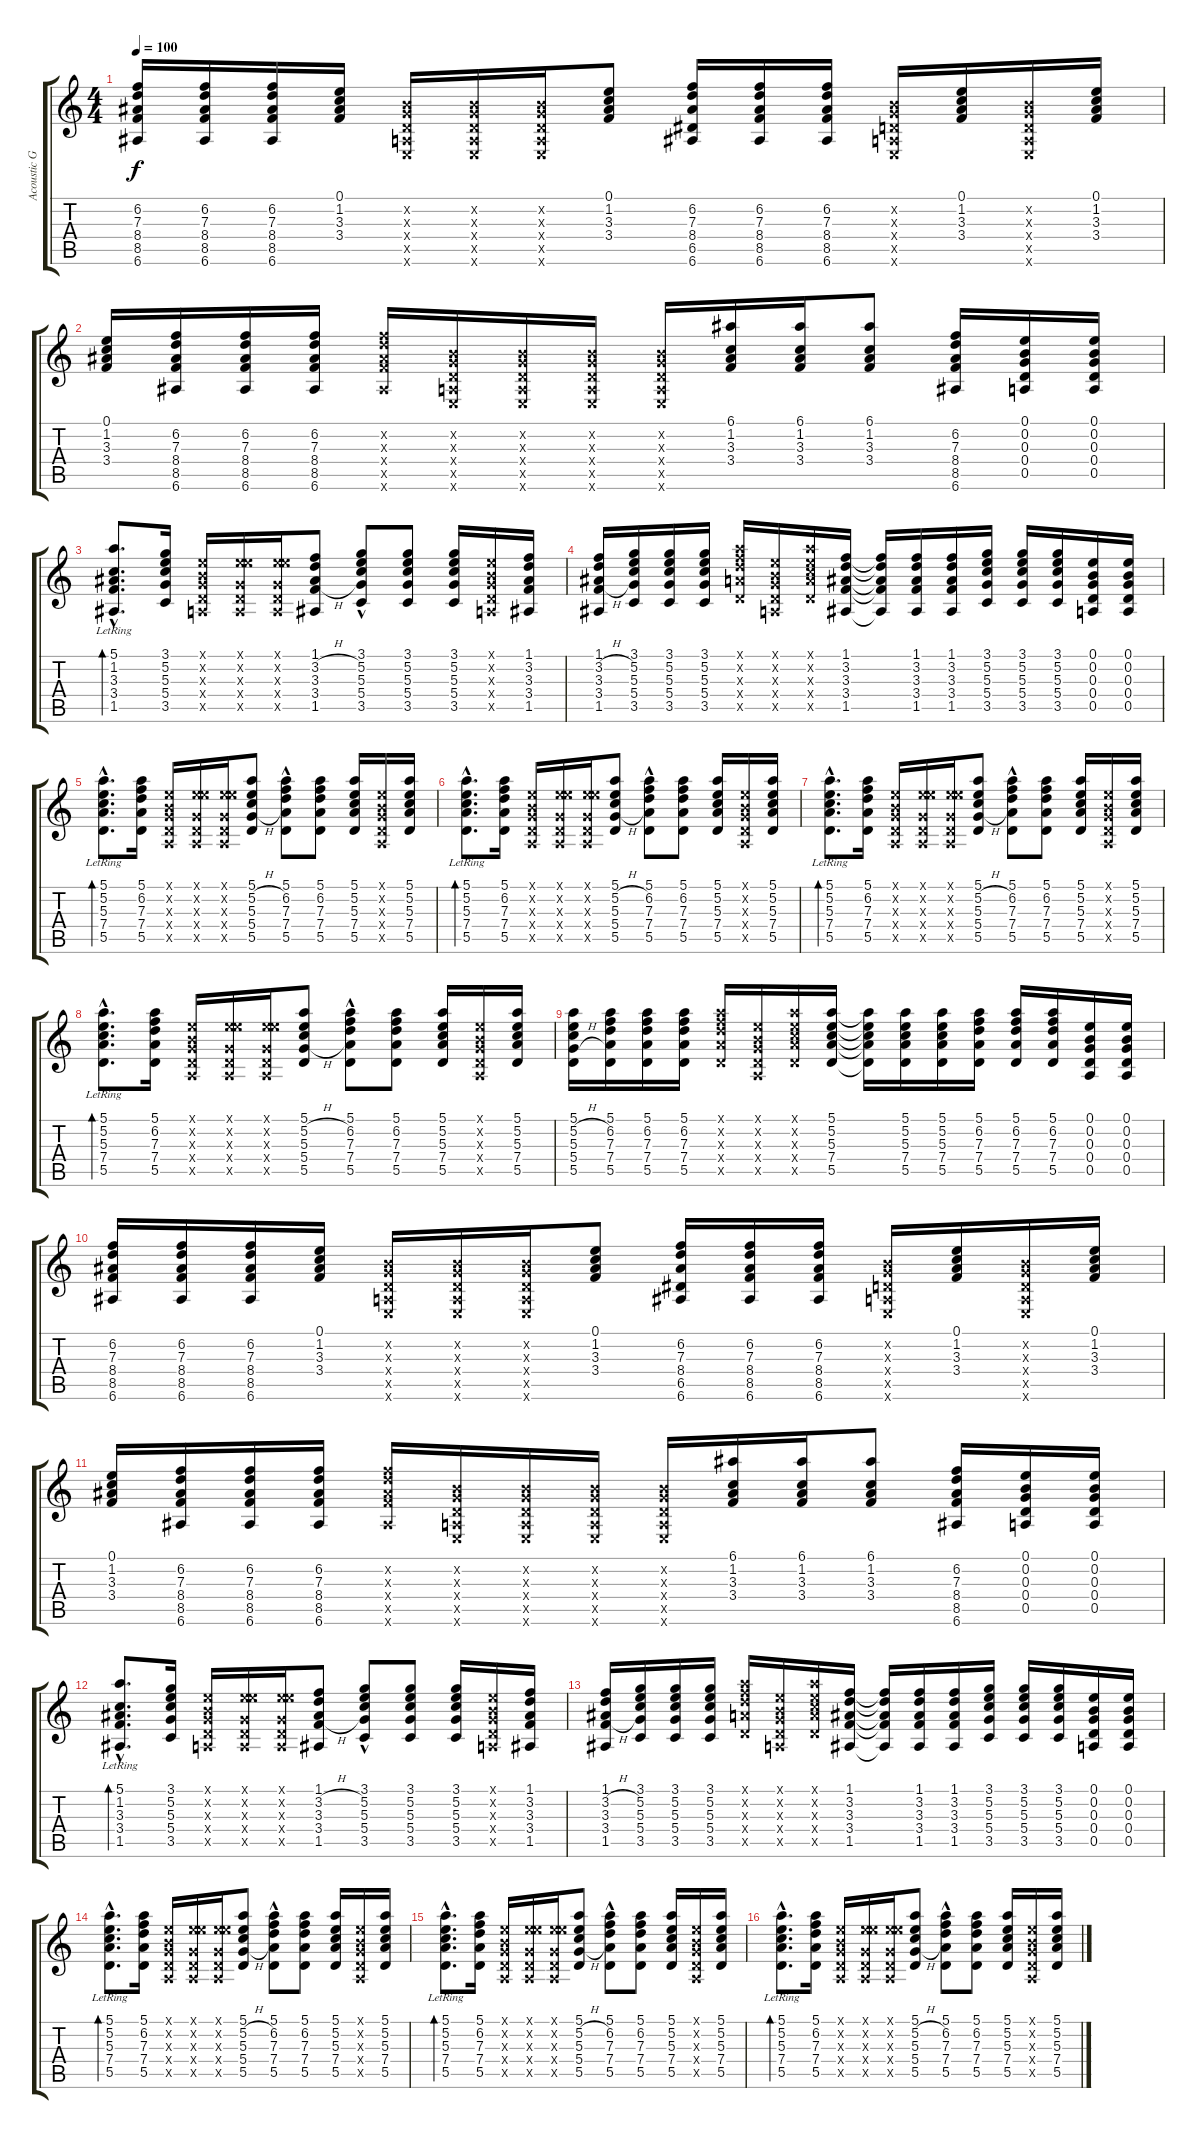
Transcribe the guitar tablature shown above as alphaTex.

\track ("Acoustic Guitar" "Acoustic G") {instrument acousticguitarnylon}
\staff {score tabs}
\tuning (E4 B3 G3 D3 A2 E2) {hide}
\ts (4 4)
\tempo 100
\clef g2
\ks c
(6.2 7.3 8.4 8.5 6.6).16{dy f} (6.2 7.3 8.4 8.5 6.6).16 (6.2 7.3 8.4 8.5 6.6).16 (0.1 1.2 3.3 3.4).16 (0.2{x} 0.3{x} 0.4{x} 0.5{x} 0.6{x}).16 (0.2{x} 0.3{x} 0.4{x} 0.5{x} 0.6{x}).16 (0.2{x} 0.3{x} 0.4{x} 0.5{x} 0.6{x}).16 (0.1 1.2 3.3 3.4).8 (6.2 7.3 8.4 6.5 6.6).16 (6.2 7.3 8.4 8.5 6.6).16 (6.2 7.3 8.4 8.5 6.6).16 (0.2{x} 0.3{x} 0.4{x} 0.5{x} 0.6{x}).16 (0.1 1.2 3.3 3.4).16 (0.2{x} 0.3{x} 0.4{x} 0.5{x} 0.6{x}).16 (0.1 1.2 3.3 3.4).16 |
(0.1 1.2 3.3 3.4).16 (6.2 7.3 8.4 8.5 6.6).16 (6.2 7.3 8.4 8.5 6.6).16 (6.2 7.3 8.4 8.5 6.6).16 (6.2{x} 7.3{x} 8.4{x} 8.5{x} 6.6{x}).16 (0.2{x} 0.3{x} 0.4{x} 0.5{x} 0.6{x}).16 (0.2{x} 0.3{x} 0.4{x} 0.5{x} 0.6{x}).16 (0.2{x} 0.3{x} 0.4{x} 0.5{x} 0.6{x}).16 (0.2{x} 0.3{x} 0.4{x} 0.5{x} 0.6{x}).16 (6.1 1.2 3.3 3.4).16 (6.1 1.2 3.3 3.4).16 (6.1 1.2 3.3 3.4).8 (6.2 7.3 8.4 8.5 6.6).16 (0.1 0.2 0.3 0.4 0.5).16 (0.1 0.2 0.3 0.4 0.5).16 |
(5.1{hac} 1.2 3.3{hac} 3.4{hac} 1.5{hac lr}).8{d bd 60} (3.1 5.2 5.3 5.4 3.5).16 (0.1{x} 0.2{x} 0.3{x} 0.4{x} 0.5{x}).16 (0.1{x} 5.2{x} 0.3{x} 0.4{x} 0.5{x}).16 (0.1{x} 5.2{x} 0.3{x} 0.4{x} 0.5{x}).16 (1.1 3.2{h} 3.3{h} 3.4{h} 1.5).8 (3.1 5.2{hac} 5.3{hac} 5.4 3.5).8 (3.1 5.2 5.3 5.4 3.5).8 (3.1 5.2 5.3 5.4 3.5).16 (0.1{x} 0.2{x} 0.3{x} 0.4{x} 0.5{x}).16 (1.1 3.2 3.3 3.4 1.5).16 |
(1.1 3.2{h} 3.3{h} 3.4{h} 1.5).16 (3.1 5.2 5.3 5.4 3.5).16 (3.1 5.2 5.3 5.4 3.5).16 (3.1 5.2 5.3 5.4 3.5).16 (5.1{x} 6.2{x} 7.3{x} 7.4{x} 5.5{x}).16 (0.1{x} 0.2{x} 0.3{x} 0.4{x} 0.5{x}).16 (5.1{x} 5.2{x} 5.3{x} 7.4{x} 5.5{x}).16 (1.1 3.2 3.3 3.4 1.5).16 (1.1{t} 3.2{t} 3.3{t} 3.4{t} 1.5{t}).16 (1.1 3.2 3.3 3.4 1.5).16 (1.1 3.2 3.3 3.4 1.5).16 (3.1 5.2 5.3 5.4 3.5).16 (3.1 5.2 5.3 5.4 3.5).16 (3.1 5.2 5.3 5.4 3.5).16 (0.1 0.2 0.3 0.4 0.5).16 (0.1 0.2 0.3 0.4 0.5).16 |
(5.1{hac} 5.2 5.3{hac} 7.4{hac} 5.5{hac lr}).8{d bd 60} (5.1 6.2 7.3 7.4 5.5).16 (0.1{x} 0.2{x} 0.3{x} 0.4{x} 0.5{x}).16 (0.1{x} 5.2{x} 0.3{x} 0.4{x} 0.5{x}).16 (0.1{x} 5.2{x} 0.3{x} 0.4{x} 0.5{x}).16 (5.1 5.2{h} 5.3{h} 5.4{h} 5.5).8 (5.1 6.2{hac} 7.3{hac} 7.4 5.5).8 (5.1 6.2 7.3 7.4 5.5).8 (5.1 5.2 5.3 7.4 5.5).16 (0.1{x} 0.2{x} 0.3{x} 0.4{x} 0.5{x}).16 (5.1 5.2 5.3 7.4 5.5).16 |
(5.1{hac} 5.2 5.3{hac} 7.4{hac} 5.5{hac lr}).8{d bd 60} (5.1 6.2 7.3 7.4 5.5).16 (0.1{x} 0.2{x} 0.3{x} 0.4{x} 0.5{x}).16 (0.1{x} 5.2{x} 0.3{x} 0.4{x} 0.5{x}).16 (0.1{x} 5.2{x} 0.3{x} 0.4{x} 0.5{x}).16 (5.1 5.2{h} 5.3{h} 5.4{h} 5.5).8 (5.1 6.2{hac} 7.3{hac} 7.4 5.5).8 (5.1 6.2 7.3 7.4 5.5).8 (5.1 5.2 5.3 7.4 5.5).16 (0.1{x} 0.2{x} 0.3{x} 0.4{x} 0.5{x}).16 (5.1 5.2 5.3 7.4 5.5).16 |
(5.1{hac} 5.2 5.3{hac} 7.4{hac} 5.5{hac lr}).8{d bd 60} (5.1 6.2 7.3 7.4 5.5).16 (0.1{x} 0.2{x} 0.3{x} 0.4{x} 0.5{x}).16 (0.1{x} 5.2{x} 0.3{x} 0.4{x} 0.5{x}).16 (0.1{x} 5.2{x} 0.3{x} 0.4{x} 0.5{x}).16 (5.1 5.2{h} 5.3{h} 5.4{h} 5.5).8 (5.1 6.2{hac} 7.3{hac} 7.4 5.5).8 (5.1 6.2 7.3 7.4 5.5).8 (5.1 5.2 5.3 7.4 5.5).16 (0.1{x} 0.2{x} 0.3{x} 0.4{x} 0.5{x}).16 (5.1 5.2 5.3 7.4 5.5).16 |
(5.1{hac} 5.2 5.3{hac} 7.4{hac} 5.5{hac lr}).8{d bd 60} (5.1 6.2 7.3 7.4 5.5).16 (0.1{x} 0.2{x} 0.3{x} 0.4{x} 0.5{x}).16 (0.1{x} 5.2{x} 0.3{x} 0.4{x} 0.5{x}).16 (0.1{x} 5.2{x} 0.3{x} 0.4{x} 0.5{x}).16 (5.1 5.2{h} 5.3{h} 5.4{h} 5.5).8 (5.1 6.2{hac} 7.3{hac} 7.4 5.5).8 (5.1 6.2 7.3 7.4 5.5).8 (5.1 5.2 5.3 7.4 5.5).16 (0.1{x} 0.2{x} 0.3{x} 0.4{x} 0.5{x}).16 (5.1 5.2 5.3 7.4 5.5).16 |
(5.1 5.2{h} 5.3{h} 5.4{h} 5.5).16 (5.1 6.2 7.3 7.4 5.5).16 (5.1 6.2 7.3 7.4 5.5).16 (5.1 6.2 7.3 7.4 5.5).16 (5.1{x} 6.2{x} 7.3{x} 7.4{x} 5.5{x}).16 (0.1{x} 0.2{x} 0.3{x} 0.4{x} 0.5{x}).16 (5.1{x} 5.2{x} 5.3{x} 7.4{x} 5.5{x}).16 (5.1 5.2 5.3 7.4 5.5).16 (5.1{t} 5.2{t} 5.3{t} 7.4{t} 5.5{t}).16 (5.1 5.2 5.3 7.4 5.5).16 (5.1 5.2 5.3 7.4 5.5).16 (5.1 6.2 7.3 7.4 5.5).16 (5.1 6.2 7.3 7.4 5.5).16 (5.1 6.2 7.3 7.4 5.5).16 (0.1 0.2 0.3 0.4 0.5).16 (0.1 0.2 0.3 0.4 0.5).16 |
(6.2 7.3 8.4 8.5 6.6).16 (6.2 7.3 8.4 8.5 6.6).16 (6.2 7.3 8.4 8.5 6.6).16 (0.1 1.2 3.3 3.4).16 (0.2{x} 0.3{x} 0.4{x} 0.5{x} 0.6{x}).16 (0.2{x} 0.3{x} 0.4{x} 0.5{x} 0.6{x}).16 (0.2{x} 0.3{x} 0.4{x} 0.5{x} 0.6{x}).16 (0.1 1.2 3.3 3.4).8 (6.2 7.3 8.4 6.5 6.6).16 (6.2 7.3 8.4 8.5 6.6).16 (6.2 7.3 8.4 8.5 6.6).16 (0.2{x} 0.3{x} 0.4{x} 0.5{x} 0.6{x}).16 (0.1 1.2 3.3 3.4).16 (0.2{x} 0.3{x} 0.4{x} 0.5{x} 0.6{x}).16 (0.1 1.2 3.3 3.4).16 |
(0.1 1.2 3.3 3.4).16 (6.2 7.3 8.4 8.5 6.6).16 (6.2 7.3 8.4 8.5 6.6).16 (6.2 7.3 8.4 8.5 6.6).16 (6.2{x} 7.3{x} 8.4{x} 8.5{x} 6.6{x}).16 (0.2{x} 0.3{x} 0.4{x} 0.5{x} 0.6{x}).16 (0.2{x} 0.3{x} 0.4{x} 0.5{x} 0.6{x}).16 (0.2{x} 0.3{x} 0.4{x} 0.5{x} 0.6{x}).16 (0.2{x} 0.3{x} 0.4{x} 0.5{x} 0.6{x}).16 (6.1 1.2 3.3 3.4).16 (6.1 1.2 3.3 3.4).16 (6.1 1.2 3.3 3.4).8 (6.2 7.3 8.4 8.5 6.6).16 (0.1 0.2 0.3 0.4 0.5).16 (0.1 0.2 0.3 0.4 0.5).16 |
(5.1{hac} 1.2 3.3{hac} 3.4{hac} 1.5{hac lr}).8{d bd 60} (3.1 5.2 5.3 5.4 3.5).16 (0.1{x} 0.2{x} 0.3{x} 0.4{x} 0.5{x}).16 (0.1{x} 5.2{x} 0.3{x} 0.4{x} 0.5{x}).16 (0.1{x} 5.2{x} 0.3{x} 0.4{x} 0.5{x}).16 (1.1 3.2{h} 3.3{h} 3.4{h} 1.5).8 (3.1 5.2{hac} 5.3{hac} 5.4 3.5).8 (3.1 5.2 5.3 5.4 3.5).8 (3.1 5.2 5.3 5.4 3.5).16 (0.1{x} 0.2{x} 0.3{x} 0.4{x} 0.5{x}).16 (1.1 3.2 3.3 3.4 1.5).16 |
(1.1 3.2{h} 3.3{h} 3.4{h} 1.5).16 (3.1 5.2 5.3 5.4 3.5).16 (3.1 5.2 5.3 5.4 3.5).16 (3.1 5.2 5.3 5.4 3.5).16 (5.1{x} 6.2{x} 7.3{x} 7.4{x} 5.5{x}).16 (0.1{x} 0.2{x} 0.3{x} 0.4{x} 0.5{x}).16 (5.1{x} 5.2{x} 5.3{x} 7.4{x} 5.5{x}).16 (1.1 3.2 3.3 3.4 1.5).16 (1.1{t} 3.2{t} 3.3{t} 3.4{t} 1.5{t}).16 (1.1 3.2 3.3 3.4 1.5).16 (1.1 3.2 3.3 3.4 1.5).16 (3.1 5.2 5.3 5.4 3.5).16 (3.1 5.2 5.3 5.4 3.5).16 (3.1 5.2 5.3 5.4 3.5).16 (0.1 0.2 0.3 0.4 0.5).16 (0.1 0.2 0.3 0.4 0.5).16 |
(5.1{hac} 5.2 5.3{hac} 7.4{hac} 5.5{hac lr}).8{d bd 60} (5.1 6.2 7.3 7.4 5.5).16 (0.1{x} 0.2{x} 0.3{x} 0.4{x} 0.5{x}).16 (0.1{x} 5.2{x} 0.3{x} 0.4{x} 0.5{x}).16 (0.1{x} 5.2{x} 0.3{x} 0.4{x} 0.5{x}).16 (5.1 5.2{h} 5.3{h} 5.4{h} 5.5).8 (5.1 6.2{hac} 7.3{hac} 7.4 5.5).8 (5.1 6.2 7.3 7.4 5.5).8 (5.1 5.2 5.3 7.4 5.5).16 (0.1{x} 0.2{x} 0.3{x} 0.4{x} 0.5{x}).16 (5.1 5.2 5.3 7.4 5.5).16 |
(5.1{hac} 5.2 5.3{hac} 7.4{hac} 5.5{hac lr}).8{d bd 60 volume 4} (5.1 6.2 7.3 7.4 5.5).16 (0.1{x} 0.2{x} 0.3{x} 0.4{x} 0.5{x}).16 (0.1{x} 5.2{x} 0.3{x} 0.4{x} 0.5{x}).16 (0.1{x} 5.2{x} 0.3{x} 0.4{x} 0.5{x}).16 (5.1 5.2{h} 5.3{h} 5.4{h} 5.5).8 (5.1 6.2{hac} 7.3{hac} 7.4 5.5).8 (5.1 6.2 7.3 7.4 5.5).8 (5.1 5.2 5.3 7.4 5.5).16 (0.1{x} 0.2{x} 0.3{x} 0.4{x} 0.5{x}).16 (5.1 5.2 5.3 7.4 5.5).16 |
(5.1{hac} 5.2 5.3{hac} 7.4{hac} 5.5{hac lr}).8{d bd 60 volume 3} (5.1 6.2 7.3 7.4 5.5).16 (0.1{x} 0.2{x} 0.3{x} 0.4{x} 0.5{x}).16 (0.1{x} 5.2{x} 0.3{x} 0.4{x} 0.5{x}).16 (0.1{x} 5.2{x} 0.3{x} 0.4{x} 0.5{x}).16 (5.1 5.2{h} 5.3{h} 5.4{h} 5.5).8 (5.1 6.2{hac} 7.3{hac} 7.4 5.5).8 (5.1 6.2 7.3 7.4 5.5).8 (5.1 5.2 5.3 7.4 5.5).16 (0.1{x} 0.2{x} 0.3{x} 0.4{x} 0.5{x}).16 (5.1 5.2 5.3 7.4 5.5).16
